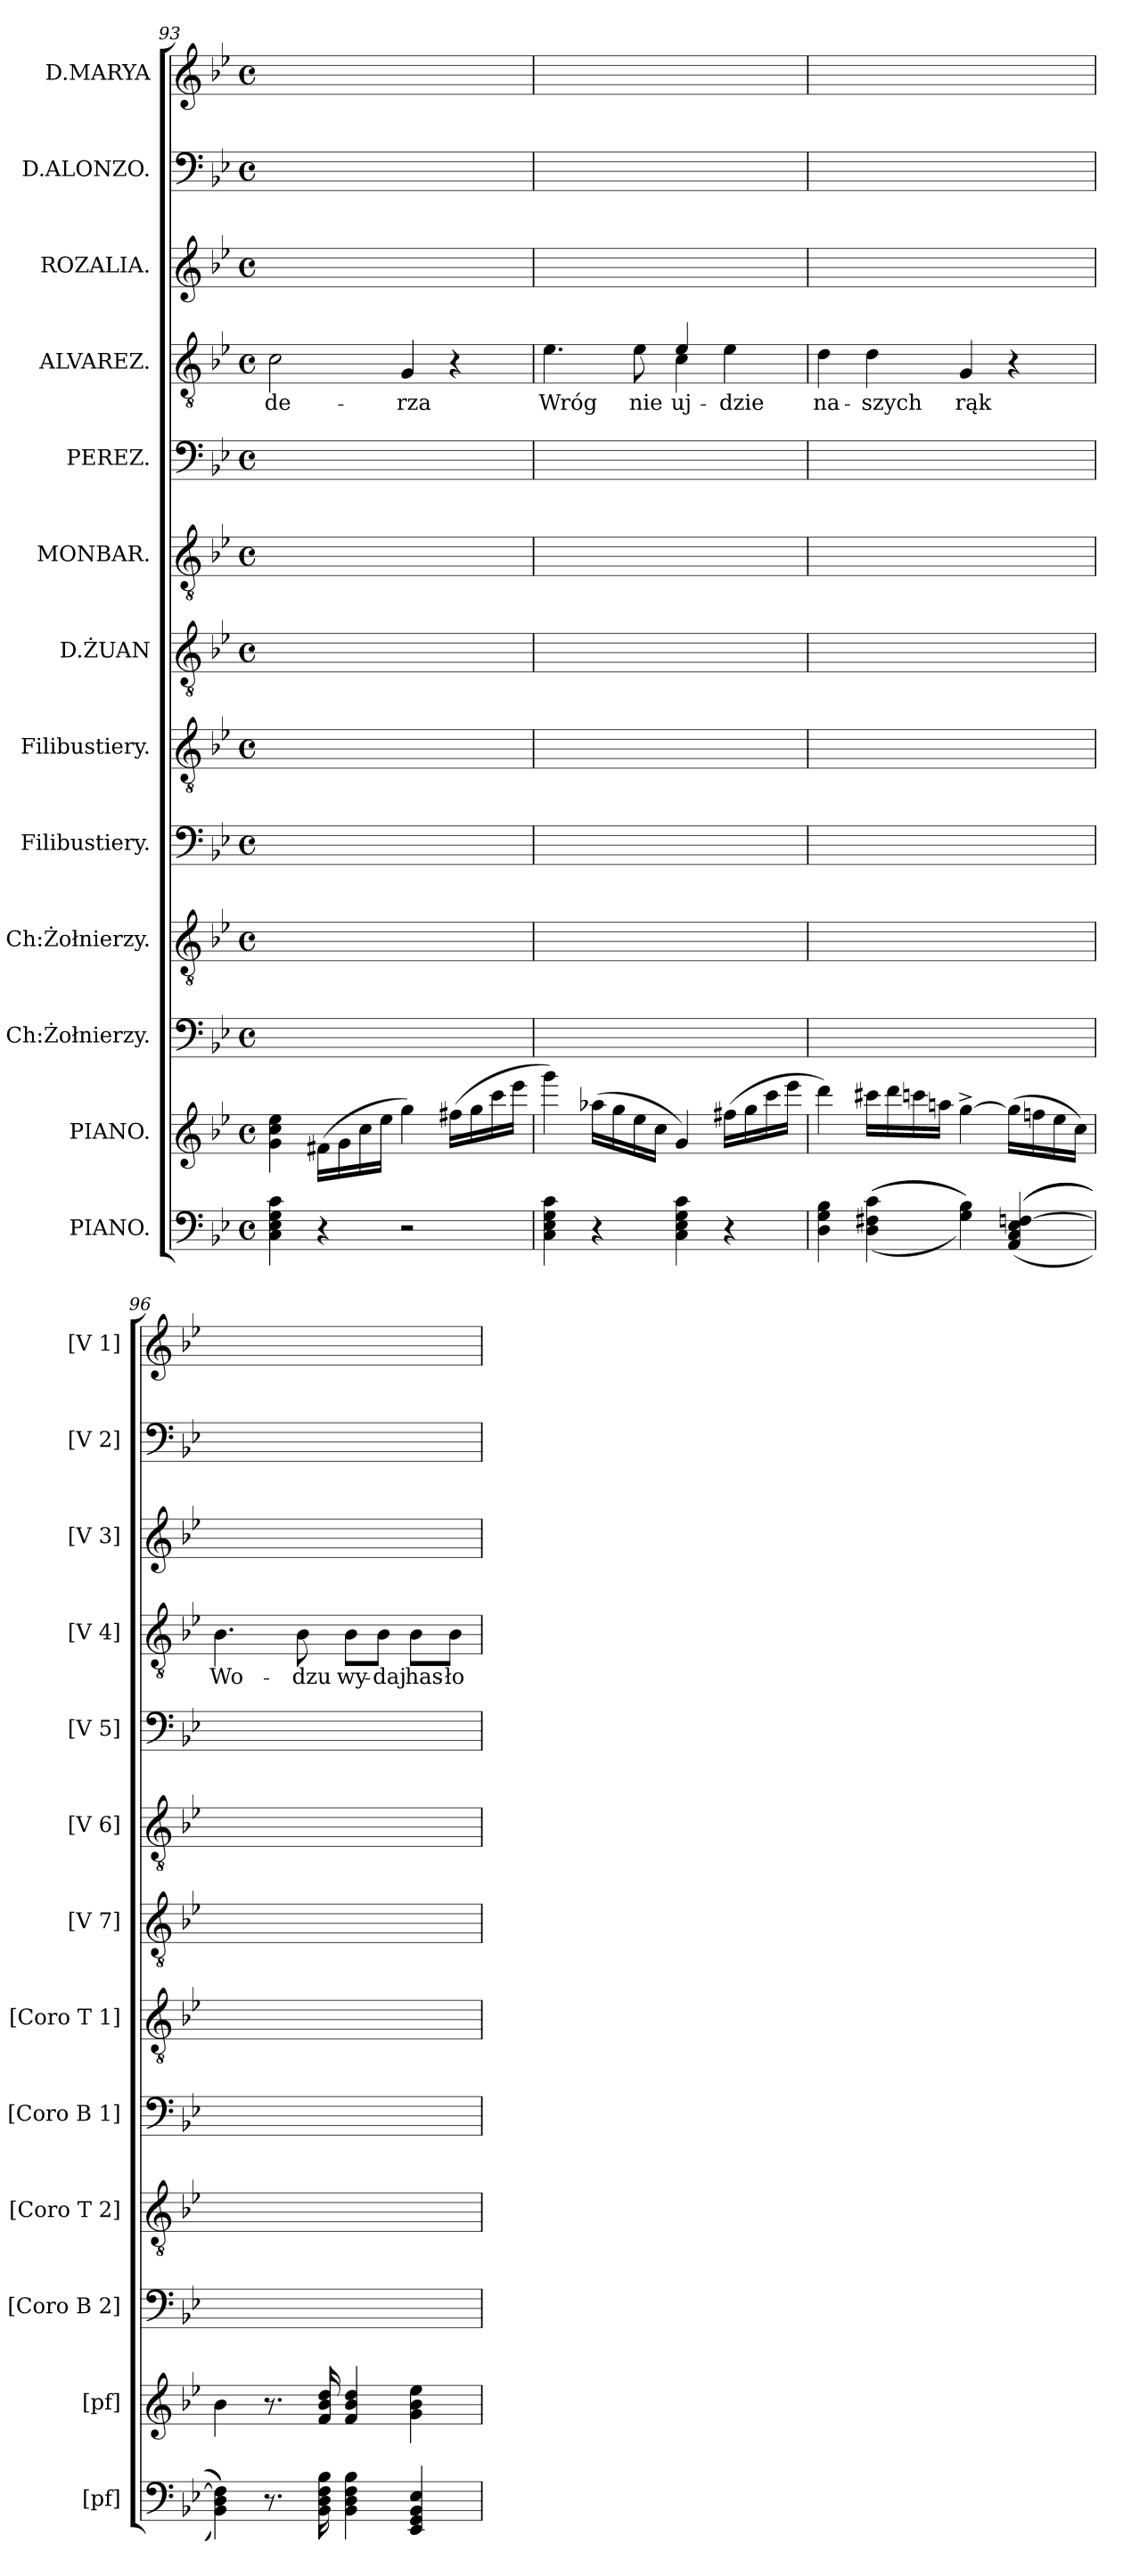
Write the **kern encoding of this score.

**kern	**kern	**kern	**kern	**kern	**kern	**kern	**kern	**kern	**kern	**text	**kern	**kern	**kern
*part13	*part12	*part11	*part10	*part9	*part8	*part7	*part6	*part5	*part4	*part4	*part3	*part2	*part1
*staff13	*staff12	*staff11	*staff10	*staff9	*staff8	*staff7	*staff6	*staff5	*staff4	*staff4	*staff3	*staff2	*staff1
*I"PIANO.	*I"PIANO.	*I"Ch:Żołnierzy.	*I"Ch:Żołnierzy.	*I"Filibustiery.	*I"Filibustiery.	*I"D.ŻUAN	*I"MONBAR.	*I"PEREZ.	*I"ALVAREZ.	*	*I"ROZALIA.	*I"D.ALONZO.	*I"D.MARYA
*I'[pf]	*I'[pf]	*I'[Coro B 2]	*I'[Coro T 2]	*I'[Coro B 1]	*I'[Coro T 1]	*I'[V 7]	*I'[V 6]	*I'[V 5]	*I'[V 4]	*	*I'[V 3]	*I'[V 2]	*I'[V 1]
*clefF4	*clefG2	*clefF4	*clefGv2	*clefF4	*clefGv2	*clefGv2	*clefGv2	*clefF4	*clefGv2	*	*clefG2	*clefF4	*clefG2
*k[b-e-]	*k[b-e-]	*k[b-e-]	*k[b-e-]	*k[b-e-]	*k[b-e-]	*k[b-e-]	*k[b-e-]	*k[b-e-]	*k[b-e-]	*	*k[b-e-]	*k[b-e-]	*k[b-e-]
*M4/4	*M4/4	*M4/4	*M4/4	*M4/4	*M4/4	*M4/4	*M4/4	*M4/4	*M4/4	*	*M4/4	*M4/4	*M4/4
*met(c)	*met(c)	*met(c)	*met(c)	*met(c)	*met(c)	*met(c)	*met(c)	*met(c)	*met(c)	*	*met(c)	*met(c)	*met(c)
=93	=93	=93	=93	=93	=93	=93	=93	=93	=93	=93	=93	=93	=93
4C\ 4E-\ 4G\ 4c\	4g\ 4cc\ 4ee-\	1ryy	1ryy	1ryy	1ryy	1ryy	1ryy	1ryy	2c\	-de-	1ryy	1ryy	1ryy
4r	(16f#X\LL	.	.	.	.	.	.	.	.	.	.	.	.
.	16g\	.	.	.	.	.	.	.	.	.	.	.	.
.	16cc\	.	.	.	.	.	.	.	.	.	.	.	.
.	16ee-\JJ	.	.	.	.	.	.	.	.	.	.	.	.
2r	4gg\)	.	.	.	.	.	.	.	4G/	-rza	.	.	.
.	(16ff#X\LL	.	.	.	.	.	.	.	4r	.	.	.	.
.	16gg\	.	.	.	.	.	.	.	.	.	.	.	.
.	16ccc\	.	.	.	.	.	.	.	.	.	.	.	.
.	16eee-\JJ	.	.	.	.	.	.	.	.	.	.	.	.
=94	=94	=94	=94	=94	=94	=94	=94	=94	=94	=94	=94	=94	=94
*	*	*	*	*	*	*	*	*	*^	*	*	*	*
4C\ 4E-\ 4G\ 4c\	4ggg\)	1ryy	1ryy	1ryy	1ryy	1ryy	1ryy	1ryy	4.e-\	4.ryy	Wróg	1ryy	1ryy	1ryy
4r	(16aa-X\LL	.	.	.	.	.	.	.	.	.	.	.	.	.
.	16gg\	.	.	.	.	.	.	.	.	.	.	.	.	.
.	16ee-\	.	.	.	.	.	.	.	8e-\	8ryy	nie	.	.	.
.	16cc\JJ	.	.	.	.	.	.	.	.	.	.	.	.	.
4C\ 4E-\ 4G\ 4c\	4g/)	.	.	.	.	.	.	.	4e-/	4c!\	uj-	.	.	.
4r	(16ff#X\LL	.	.	.	.	.	.	.	4e-\	4ryy	-dzie	.	.	.
.	16gg\	.	.	.	.	.	.	.	.	.	.	.	.	.
.	16ccc\	.	.	.	.	.	.	.	.	.	.	.	.	.
.	16eee-\JJ	.	.	.	.	.	.	.	.	.	.	.	.	.
*	*	*	*	*	*	*	*	*	*v	*v	*	*	*	*
=95	=95	=95	=95	=95	=95	=95	=95	=95	=95	=95	=95	=95	=95
4D\ 4G\ 4B-\	4ddd\)	1ryy	1ryy	1ryy	1ryy	1ryy	1ryy	1ryy	4d\	na-	1ryy	1ryy	1ryy
(>(>(<4D\ 4F#X\ 4c\	16ccc#X\LL	.	.	.	.	.	.	.	4d\	-szych	.	.	.
.	16ddd\	.	.	.	.	.	.	.	.	.	.	.	.
.	16cccn\	.	.	.	.	.	.	.	.	.	.	.	.
.	16aan\JJ	.	.	.	.	.	.	.	.	.	.	.	.
4G\ 4B-\)))	[4gg^<\	.	.	.	.	.	.	.	4G/	rąk	.	.	.
(<(<(<4AA/ 4C/ 4E-/ [4Fn/	(16gg\LL]	.	.	.	.	.	.	.	4r	.	.	.	.
.	16ffn\	.	.	.	.	.	.	.	.	.	.	.	.
.	16ee-\	.	.	.	.	.	.	.	.	.	.	.	.
.	16cc\JJ)	.	.	.	.	.	.	.	.	.	.	.	.
=96	=96	=96	=96	=96	=96	=96	=96	=96	=96	=96	=96	=96	=96
4BB-\ 4D\ 4F]\)))	4b-\	1ryy	1ryy	1ryy	1ryy	1ryy	1ryy	1ryy	4.B-\	Wo-	1ryy	1ryy	1ryy
8.r	8.r	.	.	.	.	.	.	.	.	.	.	.	.
.	.	.	.	.	.	.	.	.	8B-\	-dzu	.	.	.
16BB-\ 16D\ 16F\ 16B-\	16f/ 16b-/ 16dd/	.	.	.	.	.	.	.	.	.	.	.	.
4BB-\ 4D\ 4F\ 4B-\	4f/ 4b-/ 4dd/	.	.	.	.	.	.	.	8B-\L	wy-	.	.	.
.	.	.	.	.	.	.	.	.	8B-\J	-daj	.	.	.
4EE-/ 4GG/ 4BB-/ 4E-/	4g\ 4b-\ 4ee-\	.	.	.	.	.	.	.	8B-\L	has-	.	.	.
.	.	.	.	.	.	.	.	.	8B-\J	-ło	.	.	.
=	=	=	=	=	=	=	=	=	=	=	=	=	=
*-	*-	*-	*-	*-	*-	*-	*-	*-	*-	*-	*-	*-	*-
